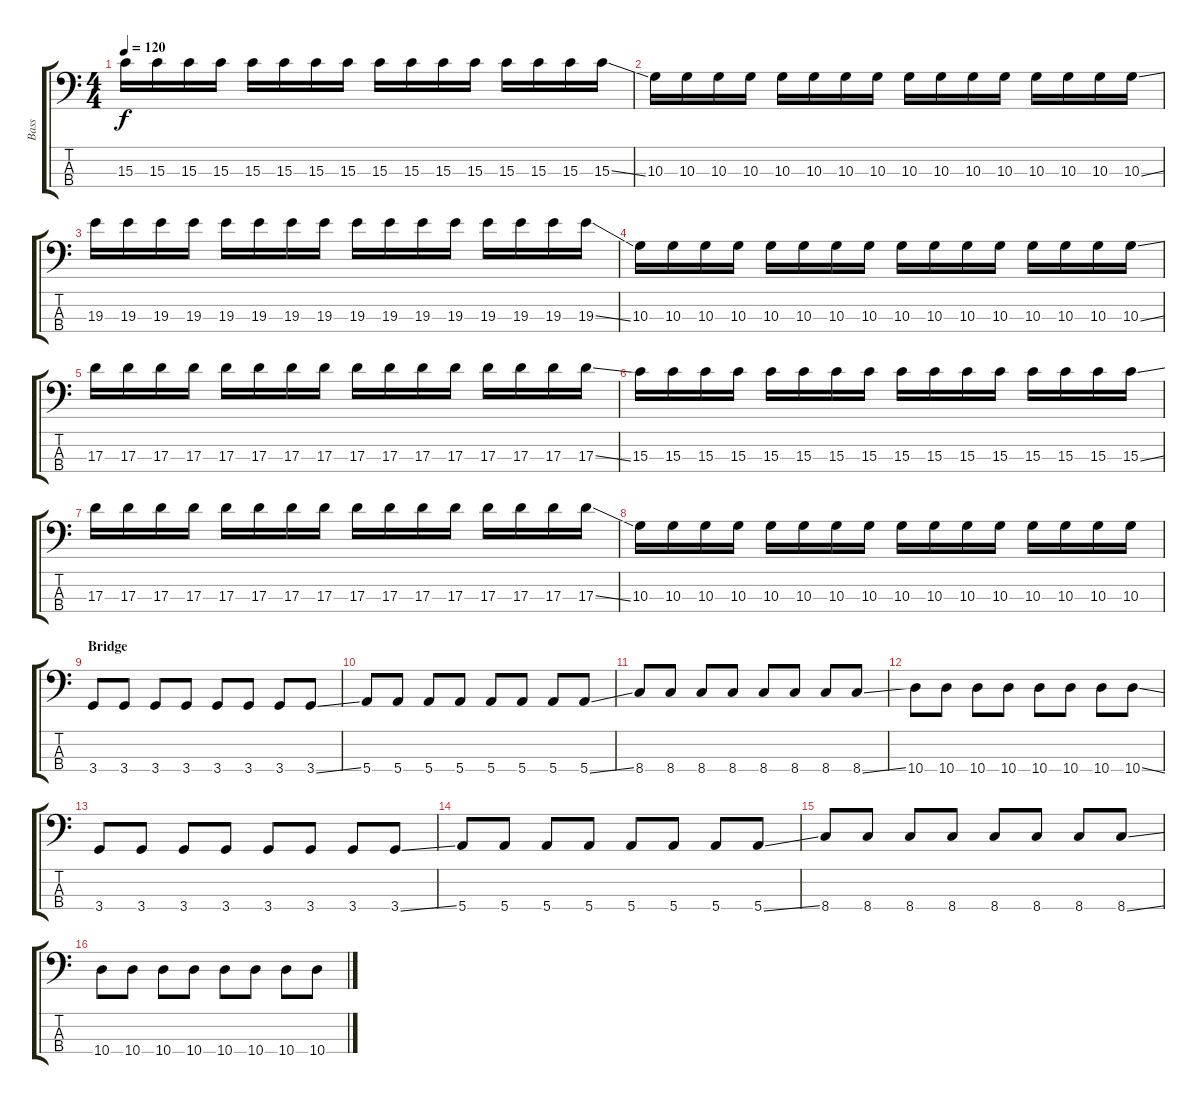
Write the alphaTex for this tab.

\track ("Bass" "Bass") {instrument electricbasspick}
\staff {score tabs}
\tuning (G2 D2 A1 E1) {hide}
\ts (4 4)
\tempo 120
\clef f4
\ks c
15.3.16{dy f} 15.3.16 15.3.16 15.3.16 15.3.16 15.3.16 15.3.16 15.3.16 15.3.16 15.3.16 15.3.16 15.3.16 15.3.16 15.3.16 15.3.16 15.3{ss}.16 |
10.3.16 10.3.16 10.3.16 10.3.16 10.3.16 10.3.16 10.3.16 10.3.16 10.3.16 10.3.16 10.3.16 10.3.16 10.3.16 10.3.16 10.3.16 10.3{ss}.16 |
19.3.16 19.3.16 19.3.16 19.3.16 19.3.16 19.3.16 19.3.16 19.3.16 19.3.16 19.3.16 19.3.16 19.3.16 19.3.16 19.3.16 19.3.16 19.3{ss}.16 |
10.3.16 10.3.16 10.3.16 10.3.16 10.3.16 10.3.16 10.3.16 10.3.16 10.3.16 10.3.16 10.3.16 10.3.16 10.3.16 10.3.16 10.3.16 10.3{ss}.16 |
17.3.16 17.3.16 17.3.16 17.3.16 17.3.16 17.3.16 17.3.16 17.3.16 17.3.16 17.3.16 17.3.16 17.3.16 17.3.16 17.3.16 17.3.16 17.3{ss}.16 |
15.3.16 15.3.16 15.3.16 15.3.16 15.3.16 15.3.16 15.3.16 15.3.16 15.3.16 15.3.16 15.3.16 15.3.16 15.3.16 15.3.16 15.3.16 15.3{ss}.16 |
17.3.16 17.3.16 17.3.16 17.3.16 17.3.16 17.3.16 17.3.16 17.3.16 17.3.16 17.3.16 17.3.16 17.3.16 17.3.16 17.3.16 17.3.16 17.3{ss}.16 |
10.3.16 10.3.16 10.3.16 10.3.16 10.3.16 10.3.16 10.3.16 10.3.16 10.3.16 10.3.16 10.3.16 10.3.16 10.3.16 10.3.16 10.3.16 10.3.16 |
\section ("" "Bridge")
3.4.8 3.4.8 3.4.8 3.4.8 3.4.8 3.4.8 3.4.8 3.4{ss}.8 |
5.4.8 5.4.8 5.4.8 5.4.8 5.4.8 5.4.8 5.4.8 5.4{ss}.8 |
8.4.8 8.4.8 8.4.8 8.4.8 8.4.8 8.4.8 8.4.8 8.4{ss}.8 |
10.4.8 10.4.8 10.4.8 10.4.8 10.4.8 10.4.8 10.4.8 10.4{ss}.8 |
3.4.8 3.4.8 3.4.8 3.4.8 3.4.8 3.4.8 3.4.8 3.4{ss}.8 |
5.4.8 5.4.8 5.4.8 5.4.8 5.4.8 5.4.8 5.4.8 5.4{ss}.8 |
8.4.8 8.4.8 8.4.8 8.4.8 8.4.8 8.4.8 8.4.8 8.4{ss}.8 |
10.4.8 10.4.8 10.4.8 10.4.8 10.4.8 10.4.8 10.4.8 10.4{ss}.8
